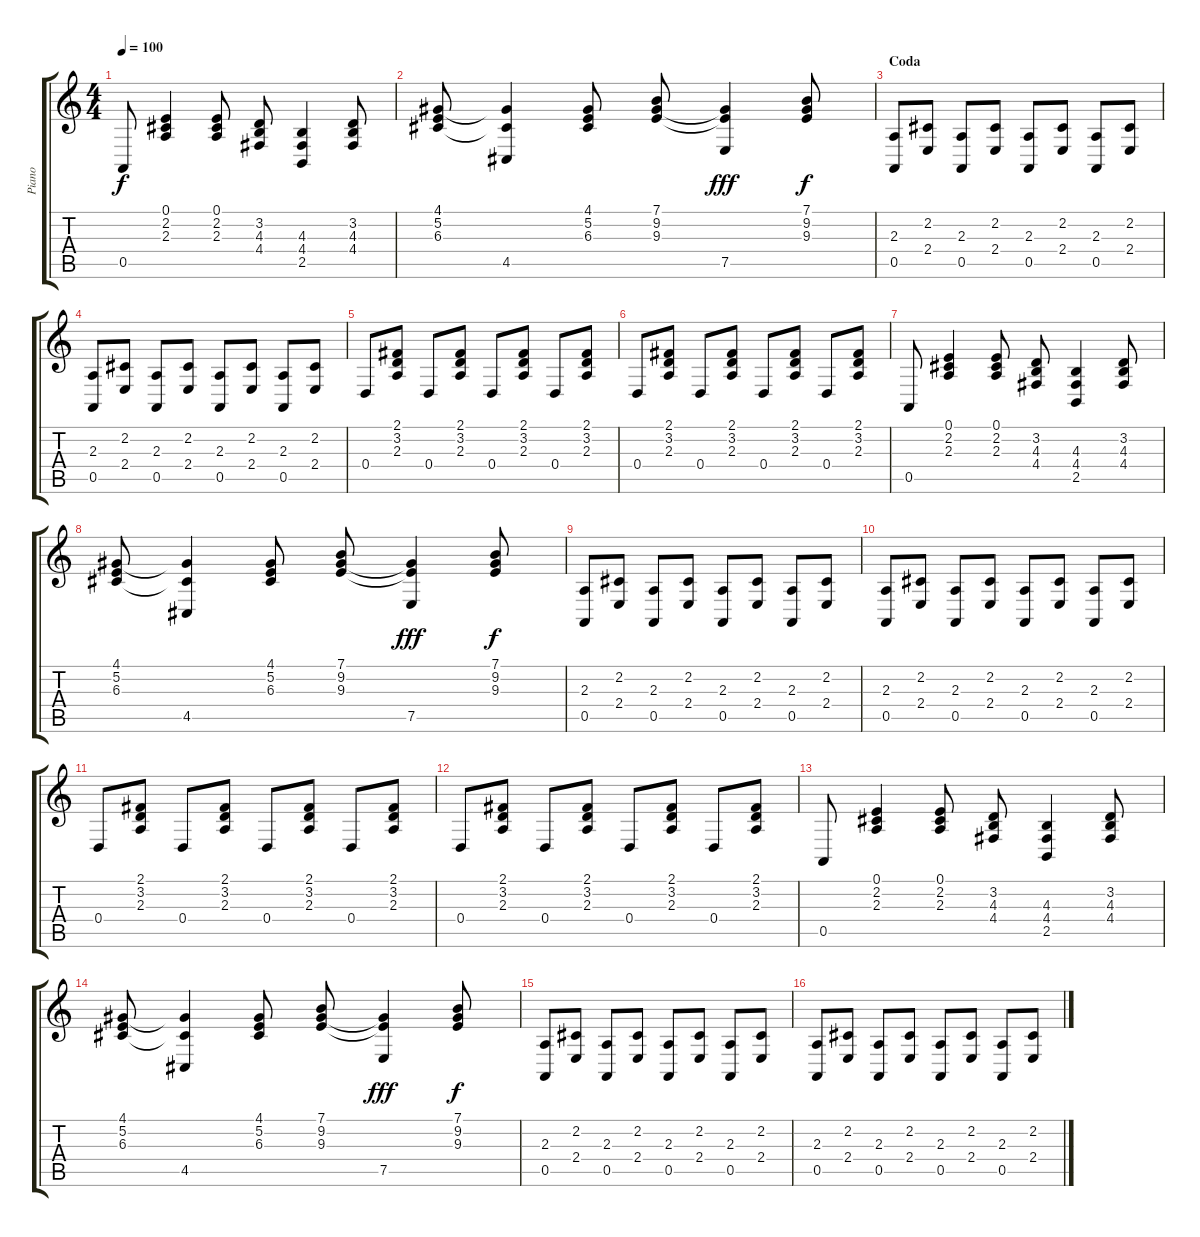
\track ("Piano" "Piano") {instrument electricgrandpiano}
\staff {score tabs}
\tuning (E4 B3 G3 D3 A2 E2) {hide}
\ts (4 4)
\tempo 100
\clef g2
\ks c
0.5.8{dy f} (0.1 2.2 2.3).4 (0.1 2.2 2.3).8 (3.2 4.3 4.4).8 (4.3 4.4 2.5).4 (3.2 4.3 4.4).8 |
(4.1 5.2 6.3).8 (4.1{t} 6.3{t} 4.5).4 (4.1 5.2 6.3).8 (7.1 9.2 9.3).8 (9.2{t} 9.3{t} 7.5).4{dy fff} (7.1 9.2 9.3).8{dy f} |
\section ("" "Coda")
(2.3 0.5).8 (2.2 2.4).8 (2.3 0.5).8 (2.2 2.4).8 (2.3 0.5).8 (2.2 2.4).8 (2.3 0.5).8 (2.2 2.4).8 |
(2.3 0.5).8 (2.2 2.4).8 (2.3 0.5).8 (2.2 2.4).8 (2.3 0.5).8 (2.2 2.4).8 (2.3 0.5).8 (2.2 2.4).8 |
0.4.8 (2.1 3.2 2.3).8 0.4.8 (2.1 3.2 2.3).8 0.4.8 (2.1 3.2 2.3).8 0.4.8 (2.1 3.2 2.3).8 |
0.4.8 (2.1 3.2 2.3).8 0.4.8 (2.1 3.2 2.3).8 0.4.8 (2.1 3.2 2.3).8 0.4.8 (2.1 3.2 2.3).8 |
0.5.8 (0.1 2.2 2.3).4 (0.1 2.2 2.3).8 (3.2 4.3 4.4).8 (4.3 4.4 2.5).4 (3.2 4.3 4.4).8 |
(4.1 5.2 6.3).8 (4.1{t} 6.3{t} 4.5).4 (4.1 5.2 6.3).8 (7.1 9.2 9.3).8 (9.2{t} 9.3{t} 7.5).4{dy fff} (7.1 9.2 9.3).8{dy f} |
(2.3 0.5).8 (2.2 2.4).8 (2.3 0.5).8 (2.2 2.4).8 (2.3 0.5).8 (2.2 2.4).8 (2.3 0.5).8 (2.2 2.4).8 |
(2.3 0.5).8 (2.2 2.4).8 (2.3 0.5).8 (2.2 2.4).8 (2.3 0.5).8 (2.2 2.4).8 (2.3 0.5).8 (2.2 2.4).8 |
0.4.8 (2.1 3.2 2.3).8 0.4.8 (2.1 3.2 2.3).8 0.4.8 (2.1 3.2 2.3).8 0.4.8 (2.1 3.2 2.3).8 |
0.4.8 (2.1 3.2 2.3).8 0.4.8 (2.1 3.2 2.3).8 0.4.8 (2.1 3.2 2.3).8 0.4.8 (2.1 3.2 2.3).8 |
0.5.8 (0.1 2.2 2.3).4 (0.1 2.2 2.3).8 (3.2 4.3 4.4).8 (4.3 4.4 2.5).4 (3.2 4.3 4.4).8 |
(4.1 5.2 6.3).8 (4.1{t} 6.3{t} 4.5).4 (4.1 5.2 6.3).8 (7.1 9.2 9.3).8 (9.2{t} 9.3{t} 7.5).4{dy fff} (7.1 9.2 9.3).8{dy f} |
(2.3 0.5).8 (2.2 2.4).8 (2.3 0.5).8 (2.2 2.4).8 (2.3 0.5).8 (2.2 2.4).8 (2.3 0.5).8 (2.2 2.4).8 |
(2.3 0.5).8 (2.2 2.4).8 (2.3 0.5).8 (2.2 2.4).8 (2.3 0.5).8 (2.2 2.4).8 (2.3 0.5).8 (2.2 2.4).8
